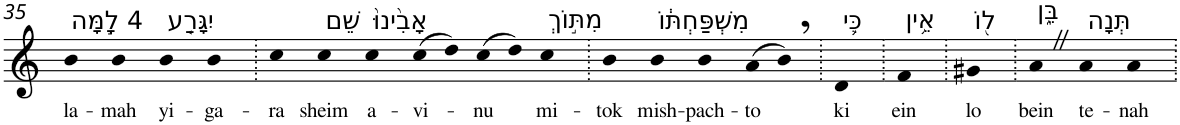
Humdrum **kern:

**kern	**text
*part1	*part1
*staff1	*staff1
*I"Piano	*
*I'Pno	*
!!LO:PB:g=z
*clefG2	*
*k[]	*
=35	=35
!LO:TX:a:t=4 לָ֣מָּה	!
!	!LO:LY:b
4b	la-
!	!LO:LY:b
4b	-mah
!LO:TX:a:t=יִגָּרַ֤ע	!
!	!LO:LY:b
4b	yi-
!	!LO:LY:b
4b	-ga-
=36.	=36.
!	!LO:LY:b
4cc	-ra
!LO:TX:a:t=שֵׁם	!
!	!LO:LY:b
4cc	sheim
!LO:TX:a:t=אָבִ֙ינוּ֙	!
!	!LO:LY:b
4cc	a-
!	!LO:LY:b
(>8cc	-vi-
8dd)	.
!	!LO:LY:b
(>8cc	-nu
8dd)	.
!LO:TX:a:t=מִתּ֣וֹךְ	!
!	!LO:LY:b
4cc	mi-
=37.	=37.
!	!LO:LY:b
4b	-tok
!LO:TX:a:t=מִשְׁפַּחְתּ֔וֹ	!
!	!LO:LY:b
4b	mish-
!	!LO:LY:b
4b	-pach-
!	!LO:LY:b
(>8a	-to
8b,)	.
=38.	=38.
!LO:TX:a:t=כִּ֛י	!
!	!LO:LY:b
4d	ki
=39.	=39.
!LO:TX:a:t=אֵ֥ין	!
!	!LO:LY:b
4f	ein
=40.	=40.
!LO:TX:a:t=ל֖וֹ	!
!	!LO:LY:b
4g#X	lo
=41.	=41.
!LO:TX:a:t=בֵּ֑ן	!
!	!LO:LY:b
4aZ	bein
!LO:TX:a:t=תְּנָה	!
!	!LO:LY:b
4a	te-
!	!LO:LY:b
4a	-nah
=.	=.
*-	*-
